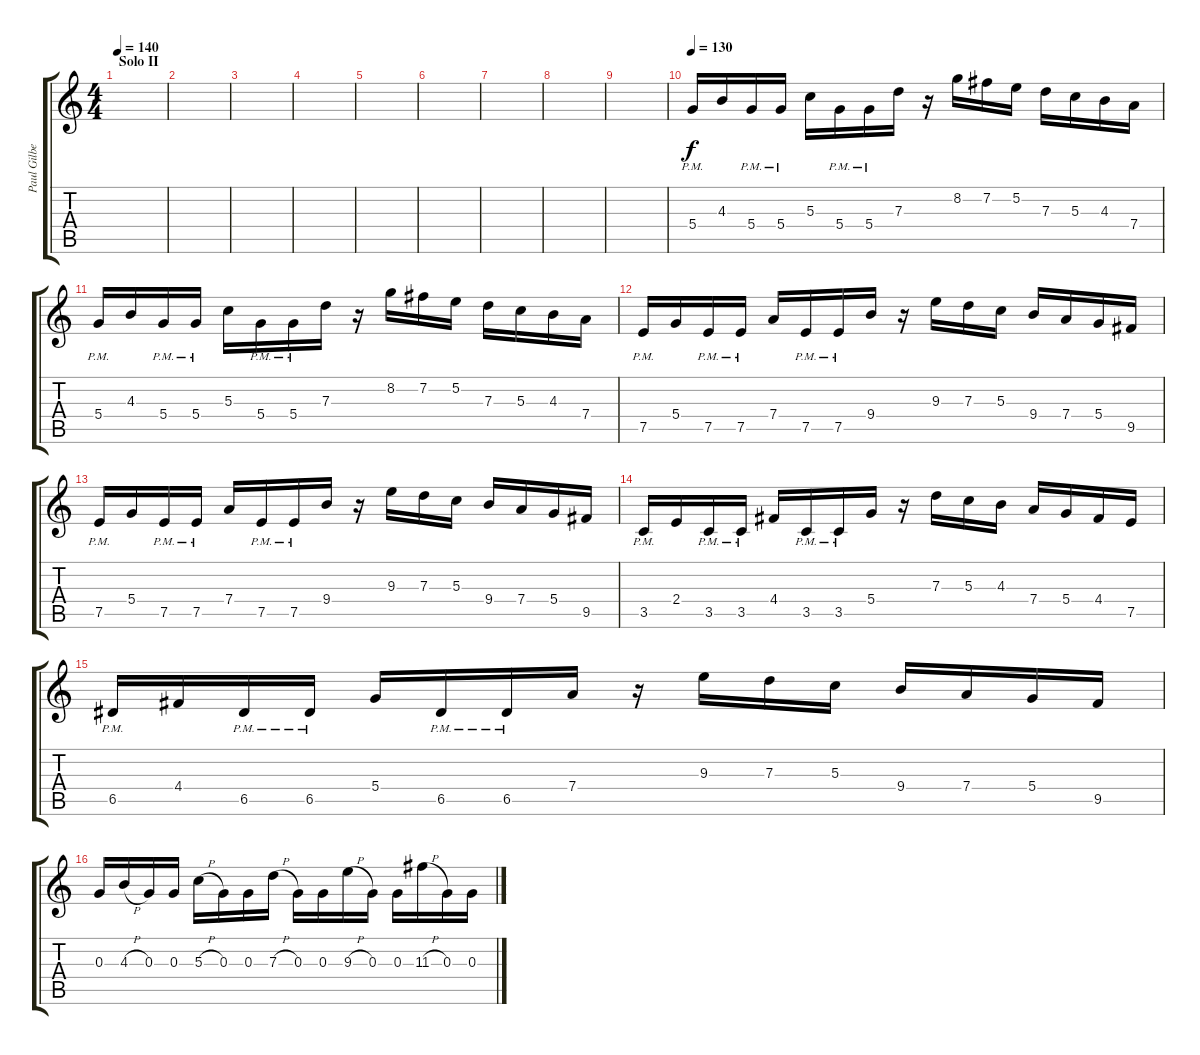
\track ("Paul Gilbert (Rythm Guitar)" "Paul Gilbe") {instrument distortionguitar}
\staff {score tabs}
\tuning (E4 B3 G3 D3 A2 E2) {hide}
\ts (4 4)
\section ("" "Solo II")
\tempo 140
\clef g2
\ks c
|
|
|
|
|
|
|
|
|
\tempo 130
5.4{pm}.16{instrument distortionguitar} 4.3.16 5.4{pm}.16 5.4{pm}.16 5.3.16 5.4{pm}.16 5.4{pm}.16 7.3.16 r.16 8.2.16 7.2.16 5.2.16 7.3.16 5.3.16 4.3.16 7.4.16 |
5.4{pm}.16 4.3.16 5.4{pm}.16 5.4{pm}.16 5.3.16 5.4{pm}.16 5.4{pm}.16 7.3.16 r.16 8.2.16 7.2.16 5.2.16 7.3.16 5.3.16 4.3.16 7.4.16 |
7.5{pm}.16 5.4.16 7.5{pm}.16 7.5{pm}.16 7.4.16 7.5{pm}.16 7.5{pm}.16 9.4.16 r.16 9.3.16 7.3.16 5.3.16 9.4.16 7.4.16 5.4.16 9.5.16 |
7.5{pm}.16 5.4.16 7.5{pm}.16 7.5{pm}.16 7.4.16 7.5{pm}.16 7.5{pm}.16 9.4.16 r.16 9.3.16 7.3.16 5.3.16 9.4.16 7.4.16 5.4.16 9.5.16 |
3.5{pm}.16{volume 10 balance 8} 2.4.16 3.5{pm}.16 3.5{pm}.16 4.4.16 3.5{pm}.16 3.5{pm}.16 5.4.16 r.16 7.3.16 5.3.16 4.3.16 7.4.16 5.4.16 4.4.16 7.5.16 |
6.5{pm}.16 4.4.16 6.5{pm}.16 6.5{pm}.16 5.4.16 6.5{pm}.16 6.5{pm}.16 7.4.16 r.16 9.3.16 7.3.16 5.3.16 9.4.16 7.4.16 5.4.16 9.5.16 |
0.3.16 4.3{h}.16 0.3.16 0.3.16 5.3{h}.16 0.3.16 0.3.16 7.3{h}.16 0.3.16 0.3.16 9.3{h}.16 0.3.16 0.3.16 11.3{h}.16 0.3.16 0.3.16
